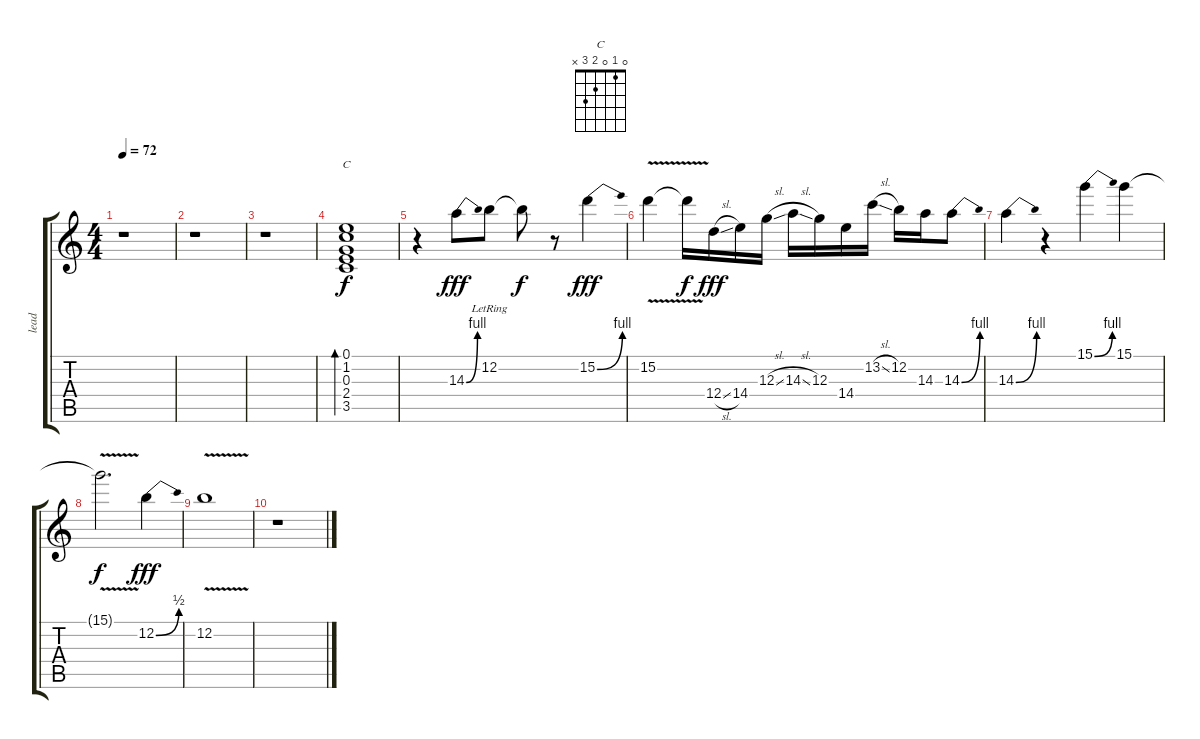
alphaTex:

\track ("lead" "lead") {instrument overdrivenguitar}
\staff {score tabs}
\tuning (E4 B3 G3 D3 A2 E2) {hide}
\chord ("C" 0 1 0 2 3 x)
\ts (4 4)
\tempo 72
\clef g2
\ks c
r.1{dy f} |
r.1 |
r.1 |
(0.1 1.2 0.3 2.4 3.5).1{bd 120 ch "C"} |
r.4 14.3{be (bend 0 0 60 4)}.8{dy fff} 12.2{lr}.8 12.2{t}.8{dy f} r.8 15.2{be (bend 0 0 60 4)}.4{dy fff} |
15.2{v}.4 15.2{t}.16{dy f} 12.4{sl}.16{dy fff} 14.4.16 12.3{sl}.16 14.3{sl}.16 12.3.16 14.4.16 13.2{sl}.16 12.2.16 14.3.16 14.3{be (bend 0 0 60 4)}.8 |
14.3{be (bend 0 0 60 4)}.4 r.4 15.1{be (bend 0 0 60 4)}.4 15.1.4 |
15.1{v t}.2{d dy f} 12.2{be (bend 0 0 60 2)}.4{dy fff} |
12.2{v}.1 |
r.1
